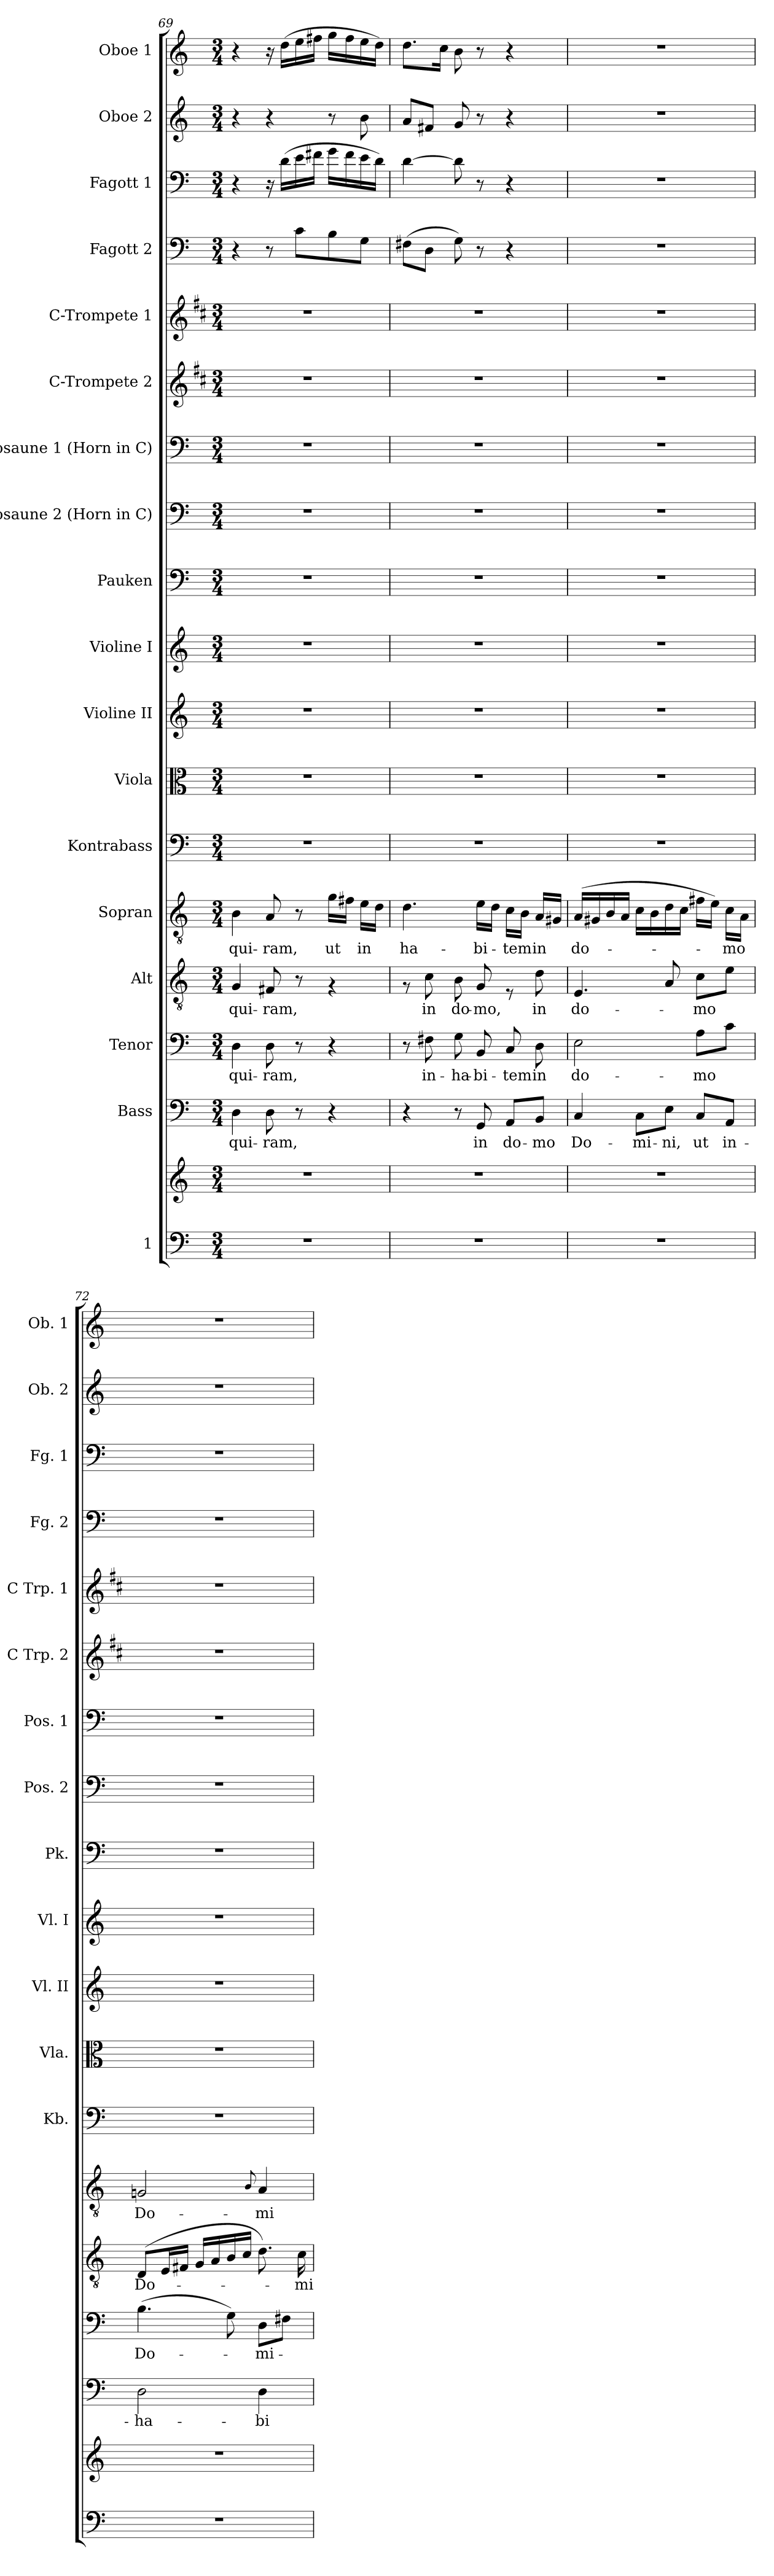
**kern	**kern	**kern	**text	**kern	**text	**kern	**text	**kern	**text	**kern	**kern	**kern	**kern	**kern	**kern	**kern	**kern	**kern	**kern	**kern	**kern	**kern
*part18	*part18	*part17	*part17	*part16	*part16	*part15	*part15	*part14	*part14	*part13	*part12	*part11	*part10	*part9	*part8	*part7	*part6	*part5	*part4	*part3	*part2	*part1
*staff19	*staff18	*staff17	*staff17	*staff16	*staff16	*staff15	*staff15	*staff14	*staff14	*staff13	*staff12	*staff11	*staff10	*staff9	*staff8	*staff7	*staff6	*staff5	*staff4	*staff3	*staff2	*staff1
*I"1	*	*I"Bass	*	*I"Tenor	*	*I"Alt	*	*I"Sopran	*	*I"Kontrabass	*I"Viola	*I"Violine II	*I"Violine I	*I"Pauken	*I"Posaune 2 (Horn in C)	*I"Posaune 1 (Horn in C)	*I"C-Trompete 2	*I"C-Trompete 1	*I"Fagott 2	*I"Fagott 1	*I"Oboe 2	*I"Oboe 1
*	*	*	*	*	*	*	*	*	*	*I'Kb.	*I'Vla.	*I'Vl. II	*I'Vl. I	*I'Pk.	*I'Pos. 2	*I'Pos. 1	*I'C Trp. 2	*I'C Trp. 1	*I'Fg. 2	*I'Fg. 1	*I'Ob. 2	*I'Ob. 1
*clefF4	*clefG2	*clefF4	*	*clefF4	*	*clefGv2	*	*clefGv2	*	*clefF4	*clefC3	*clefG2	*clefG2	*clefF4	*clefF4	*clefF4	*clefG2	*clefG2	*clefF4	*clefF4	*clefG2	*clefG2
*	*	*	*	*	*	*	*	*	*	*ITrd7c12	*	*	*	*	*	*	*ITrd1c2	*ITrd1c2	*	*	*	*
*k[]	*k[]	*k[]	*	*k[]	*	*k[]	*	*k[]	*	*k[]	*k[]	*k[]	*k[]	*k[]	*k[]	*k[]	*k[]	*k[]	*k[]	*k[]	*k[]	*k[]
*C:	*C:	*C:	*	*C:	*	*C:	*	*C:	*	*C:	*C:	*C:	*C:	*C:	*C:	*C:	*C:	*C:	*C:	*C:	*C:	*C:
*M3/4	*M3/4	*M3/4	*	*M3/4	*	*M3/4	*	*M3/4	*	*M3/4	*M3/4	*M3/4	*M3/4	*M3/4	*M3/4	*M3/4	*M3/4	*M3/4	*M3/4	*M3/4	*M3/4	*M3/4
=69	=69	=69	=69	=69	=69	=69	=69	=69	=69	=69	=69	=69	=69	=69	=69	=69	=69	=69	=69	=69	=69	=69
!	!	!	!LO:LY:b	!	!LO:LY:b	!	!LO:LY:b	!	!LO:LY:b	!	!	!	!	!	!	!	!	!	!	!	!	!
2.r	2.r	4D\	-qui-	4D\	-qui-	4G/	-qui-	4B\	-qui-	2.r	2.r	2.r	2.r	2.r	2.r	2.r	2.r	2.r	4r	4r	4r	4r
!	!	!	!LO:LY:b	!	!LO:LY:b	!	!LO:LY:b	!	!LO:LY:b	!	!	!	!	!	!	!	!	!	!	!	!	!
.	.	8D\	-ram,	8D\	-ram,	8F#X/	-ram,	8A/	-ram,	.	.	.	.	.	.	.	.	.	8r	16r	4r	16r
.	.	.	.	.	.	.	.	.	.	.	.	.	.	.	.	.	.	.	.	(>16d\LL	.	(>16dd\LL
.	.	8r	.	8r	.	8r	.	8r	.	.	.	.	.	.	.	.	.	.	8c\L	16e\	.	16ee\
.	.	.	.	.	.	.	.	.	.	.	.	.	.	.	.	.	.	.	.	16f#X\JJ	.	16ff#X\JJ
!	!	!	!	!	!	!	!	!	!LO:LY:b	!	!	!	!	!	!	!	!	!	!	!	!	!
.	.	4r	.	4r	.	4rF	.	16g\LL	ut	.	.	.	.	.	.	.	.	.	8B\	16g\LL	8r	16gg\LL
.	.	.	.	.	.	.	.	16f#X\JJ	.	.	.	.	.	.	.	.	.	.	.	16f#\	.	16ff#\
!	!	!	!	!	!	!	!	!	!LO:LY:b	!	!	!	!	!	!	!	!	!	!	!	!	!
.	.	.	.	.	.	.	.	16e\LL	in	.	.	.	.	.	.	.	.	.	8G\J	16e\	8b\	16ee\
.	.	.	.	.	.	.	.	16d\JJ	.	.	.	.	.	.	.	.	.	.	.	16d\JJ)	.	16dd\JJ)
=70	=70	=70	=70	=70	=70	=70	=70	=70	=70	=70	=70	=70	=70	=70	=70	=70	=70	=70	=70	=70	=70	=70
!	!	!	!	!	!	!	!	!	!LO:LY:b	!	!	!	!	!	!	!	!	!	!	!	!	!
2.r	2.r	4r	.	8r	.	8rG	.	4.d\	ha-	2.r	2.r	2.r	2.r	2.r	2.r	2.r	2.r	2.r	(>8F#X\L	[4d\	8a/L	8.dd\L
!	!	!	!	!	!LO:LY:b	!	!LO:LY:b	!	!	!	!	!	!	!	!	!	!	!	!	!	!	!
.	.	.	.	8F#X\	in-	8c\	in	.	.	.	.	.	.	.	.	.	.	.	8D\J	.	8f#X/J	.
.	.	.	.	.	.	.	.	.	.	.	.	.	.	.	.	.	.	.	.	.	.	16cc\Jk
!	!	!	!	!	!LO:LY:b	!	!LO:LY:b	!	!	!	!	!	!	!	!	!	!	!	!	!	!	!
.	.	8r	.	8G\	-ha-	8B\	do-	.	.	.	.	.	.	.	.	.	.	.	8G\)	8d\]	8g/	8b\
!	!	!	!LO:LY:b	!	!LO:LY:b	!	!LO:LY:b	!	!LO:LY:b	!	!	!	!	!	!	!	!	!	!	!	!	!
.	.	8GG/	in	8BB/	-bi-	8G/	-mo,	16e\LL	-bi-	.	.	.	.	.	.	.	.	.	8r	8r	8r	8r
.	.	.	.	.	.	.	.	16d\JJ	.	.	.	.	.	.	.	.	.	.	.	.	.	.
!	!	!	!LO:LY:b	!	!LO:LY:b	!	!	!	!LO:LY:b	!	!	!	!	!	!	!	!	!	!	!	!	!
.	.	8AA/L	do-	8C/	-tem	8rE	.	16c\LL	-tem	.	.	.	.	.	.	.	.	.	4r	4r	4r	4r
.	.	.	.	.	.	.	.	16B\JJ	.	.	.	.	.	.	.	.	.	.	.	.	.	.
!	!	!	!LO:LY:b	!	!LO:LY:b	!	!LO:LY:b	!	!LO:LY:b	!	!	!	!	!	!	!	!	!	!	!	!	!
.	.	8BB/J	-mo	8D\	in	8d\	in	16A/LL	in	.	.	.	.	.	.	.	.	.	.	.	.	.
.	.	.	.	.	.	.	.	16G#X/JJ	.	.	.	.	.	.	.	.	.	.	.	.	.	.
=71	=71	=71	=71	=71	=71	=71	=71	=71	=71	=71	=71	=71	=71	=71	=71	=71	=71	=71	=71	=71	=71	=71
!	!	!	!LO:LY:b	!	!LO:LY:b	!	!LO:LY:b	!	!LO:LY:b	!	!	!	!	!	!	!	!	!	!	!	!	!
2.r	2.r	4C/	Do-	2E\	do-	4.E/	do-	(>16A/LL	do-	2.r	2.r	2.r	2.r	2.r	2.r	2.r	2.r	2.r	2.r	2.r	2.r	2.r
.	.	.	.	.	.	.	.	16G#X/	.	.	.	.	.	.	.	.	.	.	.	.	.	.
.	.	.	.	.	.	.	.	16B/	.	.	.	.	.	.	.	.	.	.	.	.	.	.
.	.	.	.	.	.	.	.	16A/JJ	.	.	.	.	.	.	.	.	.	.	.	.	.	.
!	!	!	!LO:LY:b	!	!	!	!	!	!	!	!	!	!	!	!	!	!	!	!	!	!	!
.	.	8C\L	-mi-	.	.	.	.	16c\LL	.	.	.	.	.	.	.	.	.	.	.	.	.	.
.	.	.	.	.	.	.	.	16B\	.	.	.	.	.	.	.	.	.	.	.	.	.	.
!	!	!	!LO:LY:b	!	!	!	!	!	!	!	!	!	!	!	!	!	!	!	!	!	!	!
.	.	8E\J	-ni,	.	.	8A/	.	16d\	.	.	.	.	.	.	.	.	.	.	.	.	.	.
.	.	.	.	.	.	.	.	16c\JJ	.	.	.	.	.	.	.	.	.	.	.	.	.	.
!	!	!	!LO:LY:b	!	!LO:LY:b	!	!LO:LY:b	!	!	!	!	!	!	!	!	!	!	!	!	!	!	!
.	.	8C/L	ut	8A\L	-mo	8c\L	-mo	16f#X\LL	.	.	.	.	.	.	.	.	.	.	.	.	.	.
.	.	.	.	.	.	.	.	16e\JJ)	.	.	.	.	.	.	.	.	.	.	.	.	.	.
!	!	!	!LO:LY:b	!	!	!	!	!	!LO:LY:b	!	!	!	!	!	!	!	!	!	!	!	!	!
.	.	8AA/J	in-	8c\J	.	8e\J	.	16c\LL	-mo	.	.	.	.	.	.	.	.	.	.	.	.	.
.	.	.	.	.	.	.	.	16A\JJ	.	.	.	.	.	.	.	.	.	.	.	.	.	.
=72	=72	=72	=72	=72	=72	=72	=72	=72	=72	=72	=72	=72	=72	=72	=72	=72	=72	=72	=72	=72	=72	=72
!	!	!	!LO:LY:b	!	!LO:LY:b	!	!LO:LY:b	!	!LO:LY:b	!	!	!	!	!	!	!	!	!	!	!	!	!
2.r	2.r	2D\	-ha-	(>4.B\	Do-	(>8D/L	Do-	2Gn/	Do-	2.r	2.r	2.r	2.r	2.r	2.r	2.r	2.r	2.r	2.r	2.r	2.r	2.r
.	.	.	.	.	.	16E/L	.	.	.	.	.	.	.	.	.	.	.	.	.	.	.	.
.	.	.	.	.	.	16F#X/JJ	.	.	.	.	.	.	.	.	.	.	.	.	.	.	.	.
.	.	.	.	.	.	16G/LL	.	.	.	.	.	.	.	.	.	.	.	.	.	.	.	.
.	.	.	.	.	.	16A/	.	.	.	.	.	.	.	.	.	.	.	.	.	.	.	.
.	.	.	.	8G\)	.	16B/	.	.	.	.	.	.	.	.	.	.	.	.	.	.	.	.
.	.	.	.	.	.	16c/JJ	.	.	.	.	.	.	.	.	.	.	.	.	.	.	.	.
.	.	.	.	.	.	.	.	8qqB/	.	.	.	.	.	.	.	.	.	.	.	.	.	.
!	!	!	!LO:LY:b	!	!LO:LY:b	!	!	!	!LO:LY:b	!	!	!	!	!	!	!	!	!	!	!	!	!
.	.	4D\	-bi-	8D\L	-mi-	8.d\)	.	4A/	-mi-	.	.	.	.	.	.	.	.	.	.	.	.	.
.	.	.	.	8F#X\J	.	.	.	.	.	.	.	.	.	.	.	.	.	.	.	.	.	.
!	!	!	!	!	!	!	!LO:LY:b	!	!	!	!	!	!	!	!	!	!	!	!	!	!	!
.	.	.	.	.	.	16c\	-mi-	.	.	.	.	.	.	.	.	.	.	.	.	.	.	.
=	=	=	=	=	=	=	=	=	=	=	=	=	=	=	=	=	=	=	=	=	=	=
*-	*-	*-	*-	*-	*-	*-	*-	*-	*-	*-	*-	*-	*-	*-	*-	*-	*-	*-	*-	*-	*-	*-
